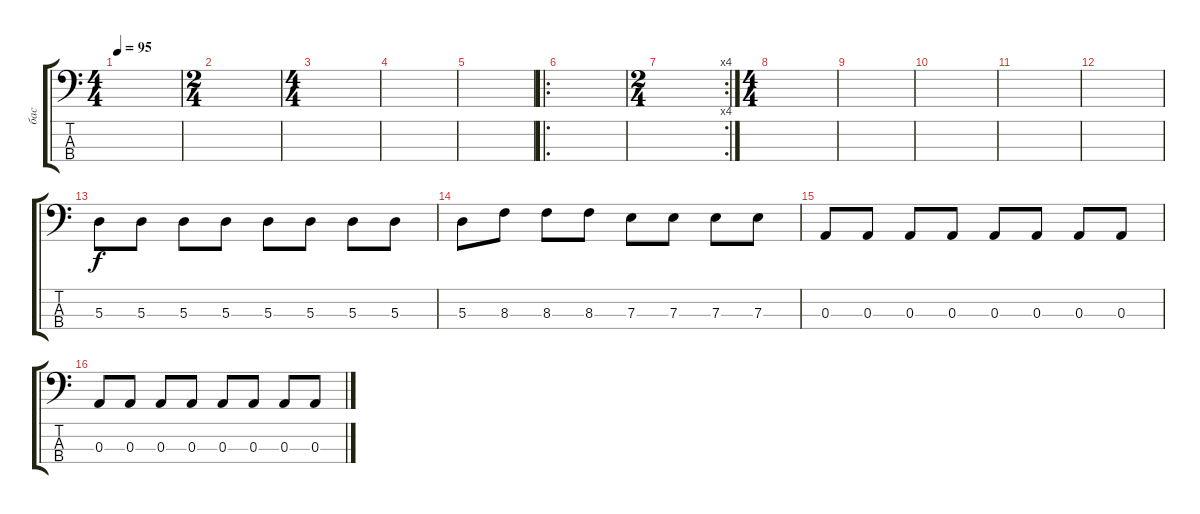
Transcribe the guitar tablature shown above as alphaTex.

\track ("бас" "бас") {instrument electricbassfinger}
\staff {score tabs}
\tuning (G2 D2 A1 E1) {hide}
\ts (4 4)
\tempo 95
\clef f4
\ks c
|
\ts (2 4)
|
\ts (4 4)
|
|
|
\ro
|
\rc 4
\ts (2 4)
|
\ts (4 4)
|
|
|
|
|
5.3.8 5.3.8 5.3.8 5.3.8 5.3.8 5.3.8 5.3.8 5.3.8 |
5.3.8 8.3.8 8.3.8 8.3.8 7.3.8 7.3.8 7.3.8 7.3.8 |
0.3.8 0.3.8 0.3.8 0.3.8 0.3.8 0.3.8 0.3.8 0.3.8 |
0.3.8 0.3.8 0.3.8 0.3.8 0.3.8 0.3.8 0.3.8 0.3.8
